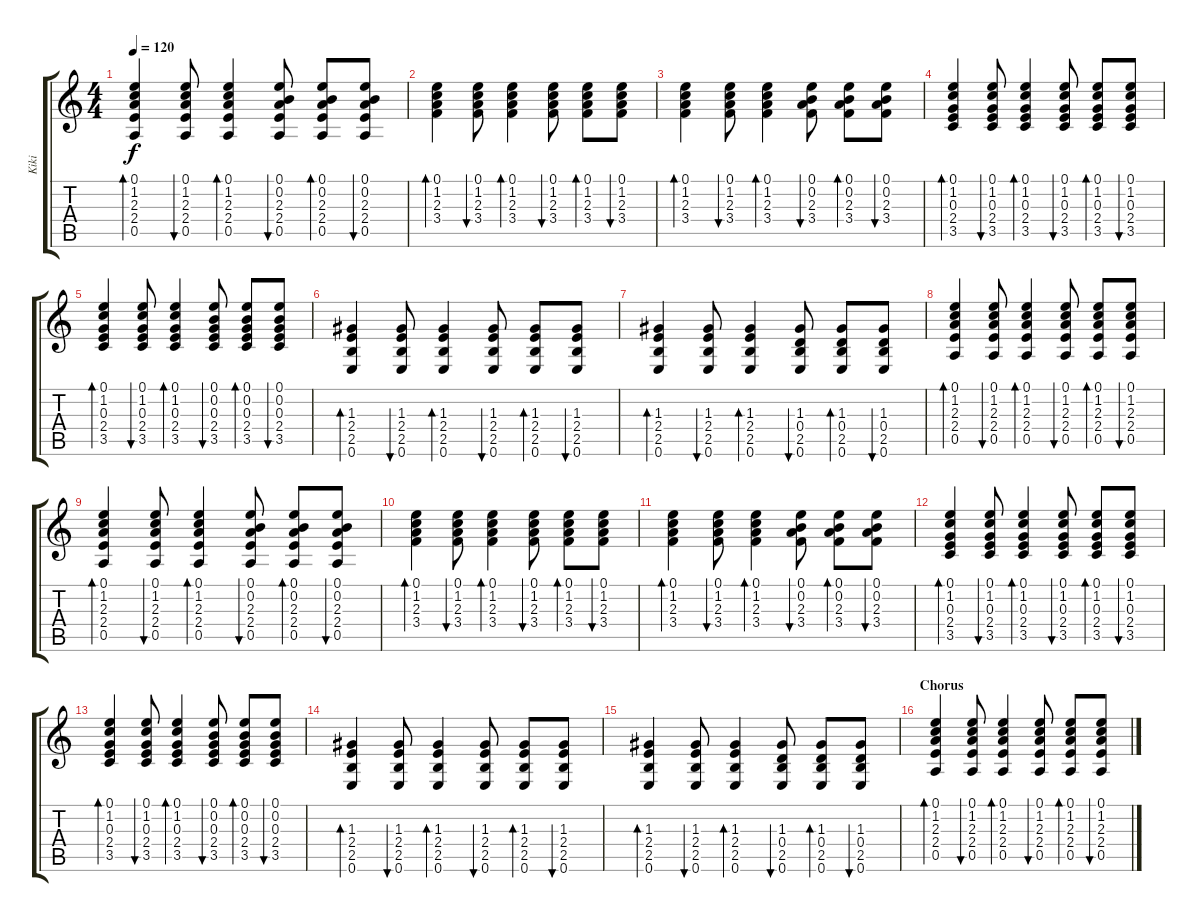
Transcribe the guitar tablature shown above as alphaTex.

\track ("Kiki" "Kiki") {instrument acousticguitarnylon}
\staff {score tabs}
\tuning (E4 B3 G3 D3 A2 E2) {hide}
\ts (4 4)
\tempo 120
\clef g2
\ks c
(0.1 1.2 2.3 2.4 0.5).4{bd 60 dy f} (0.1 1.2 2.3 2.4 0.5).8{bu 60} (0.1 1.2 2.3 2.4 0.5).4{bd 60} (0.1 0.2 2.3 2.4 0.5).8{bu 60} (0.1 0.2 2.3 2.4 0.5).8{bd 60} (0.1 0.2 2.3 2.4 0.5).8{bu 60} |
(0.1 1.2 2.3 3.4).4{bd 60} (0.1 1.2 2.3 3.4).8{bu 60} (0.1 1.2 2.3 3.4).4{bd 60} (0.1 1.2 2.3 3.4).8{bu 60} (0.1 1.2 2.3 3.4).8{bd 60} (0.1 1.2 2.3 3.4).8{bu 60} |
(0.1 1.2 2.3 3.4).4{bd 60} (0.1 1.2 2.3 3.4).8{bu 60} (0.1 1.2 2.3 3.4).4{bd 60} (0.1 0.2 2.3 3.4).8{bu 60} (0.1 0.2 2.3 3.4).8{bd 60} (0.1 0.2 2.3 3.4).8{bu 60} |
(0.1 1.2 0.3 2.4 3.5).4{bd 60} (0.1 1.2 0.3 2.4 3.5).8{bu 60} (0.1 1.2 0.3 2.4 3.5).4{bd 60} (0.1 1.2 0.3 2.4 3.5).8{bu 60} (0.1 1.2 0.3 2.4 3.5).8{bd 60} (0.1 1.2 0.3 2.4 3.5).8{bu 60} |
(0.1 1.2 0.3 2.4 3.5).4{bd 60} (0.1 1.2 0.3 2.4 3.5).8{bu 60} (0.1 1.2 0.3 2.4 3.5).4{bd 60} (0.1 0.2 0.3 2.4 3.5).8{bu 60} (0.1 0.2 0.3 2.4 3.5).8{bd 60} (0.1 0.2 0.3 2.4 3.5).8{bu 60} |
(1.3 2.4 2.5 0.6).4{bd 60} (1.3 2.4 2.5 0.6).8{bu 60} (1.3 2.4 2.5 0.6).4{bd 60} (1.3 2.4 2.5 0.6).8{bu 60} (1.3 2.4 2.5 0.6).8{bd 60} (1.3 2.4 2.5 0.6).8{bu 60} |
(1.3 2.4 2.5 0.6).4{bd 60} (1.3 2.4 2.5 0.6).8{bu 60} (1.3 2.4 2.5 0.6).4{bd 60} (1.3 0.4 2.5 0.6).8{bu 60} (1.3 0.4 2.5 0.6).8{bd 60} (1.3 0.4 2.5 0.6).8{bu 60} |
(0.1 1.2 2.3 2.4 0.5).4{bd 60} (0.1 1.2 2.3 2.4 0.5).8{bu 60} (0.1 1.2 2.3 2.4 0.5).4{bd 60} (0.1 1.2 2.3 2.4 0.5).8{bu 60} (0.1 1.2 2.3 2.4 0.5).8{bd 60} (0.1 1.2 2.3 2.4 0.5).8{bu 60} |
(0.1 1.2 2.3 2.4 0.5).4{bd 60} (0.1 1.2 2.3 2.4 0.5).8{bu 60} (0.1 1.2 2.3 2.4 0.5).4{bd 60} (0.1 0.2 2.3 2.4 0.5).8{bu 60} (0.1 0.2 2.3 2.4 0.5).8{bd 60} (0.1 0.2 2.3 2.4 0.5).8{bu 60} |
(0.1 1.2 2.3 3.4).4{bd 60} (0.1 1.2 2.3 3.4).8{bu 60} (0.1 1.2 2.3 3.4).4{bd 60} (0.1 1.2 2.3 3.4).8{bu 60} (0.1 1.2 2.3 3.4).8{bd 60} (0.1 1.2 2.3 3.4).8{bu 60} |
(0.1 1.2 2.3 3.4).4{bd 60} (0.1 1.2 2.3 3.4).8{bu 60} (0.1 1.2 2.3 3.4).4{bd 60} (0.1 0.2 2.3 3.4).8{bu 60} (0.1 0.2 2.3 3.4).8{bd 60} (0.1 0.2 2.3 3.4).8{bu 60} |
(0.1 1.2 0.3 2.4 3.5).4{bd 60} (0.1 1.2 0.3 2.4 3.5).8{bu 60} (0.1 1.2 0.3 2.4 3.5).4{bd 60} (0.1 1.2 0.3 2.4 3.5).8{bu 60} (0.1 1.2 0.3 2.4 3.5).8{bd 60} (0.1 1.2 0.3 2.4 3.5).8{bu 60} |
(0.1 1.2 0.3 2.4 3.5).4{bd 60} (0.1 1.2 0.3 2.4 3.5).8{bu 60} (0.1 1.2 0.3 2.4 3.5).4{bd 60} (0.1 0.2 0.3 2.4 3.5).8{bu 60} (0.1 0.2 0.3 2.4 3.5).8{bd 60} (0.1 0.2 0.3 2.4 3.5).8{bu 60} |
(1.3 2.4 2.5 0.6).4{bd 60} (1.3 2.4 2.5 0.6).8{bu 60} (1.3 2.4 2.5 0.6).4{bd 60} (1.3 2.4 2.5 0.6).8{bu 60} (1.3 2.4 2.5 0.6).8{bd 60} (1.3 2.4 2.5 0.6).8{bu 60} |
(1.3 2.4 2.5 0.6).4{bd 60} (1.3 2.4 2.5 0.6).8{bu 60} (1.3 2.4 2.5 0.6).4{bd 60} (1.3 0.4 2.5 0.6).8{bu 60} (1.3 0.4 2.5 0.6).8{bd 60} (1.3 0.4 2.5 0.6).8{bu 60} |
\section ("" "Chorus")
(0.1 1.2 2.3 2.4 0.5).4{bd 60} (0.1 1.2 2.3 2.4 0.5).8{bu 60} (0.1 1.2 2.3 2.4 0.5).4{bd 60} (0.1 1.2 2.3 2.4 0.5).8{bu 60} (0.1 1.2 2.3 2.4 0.5).8{bd 60} (0.1 1.2 2.3 2.4 0.5).8{bu 60}
